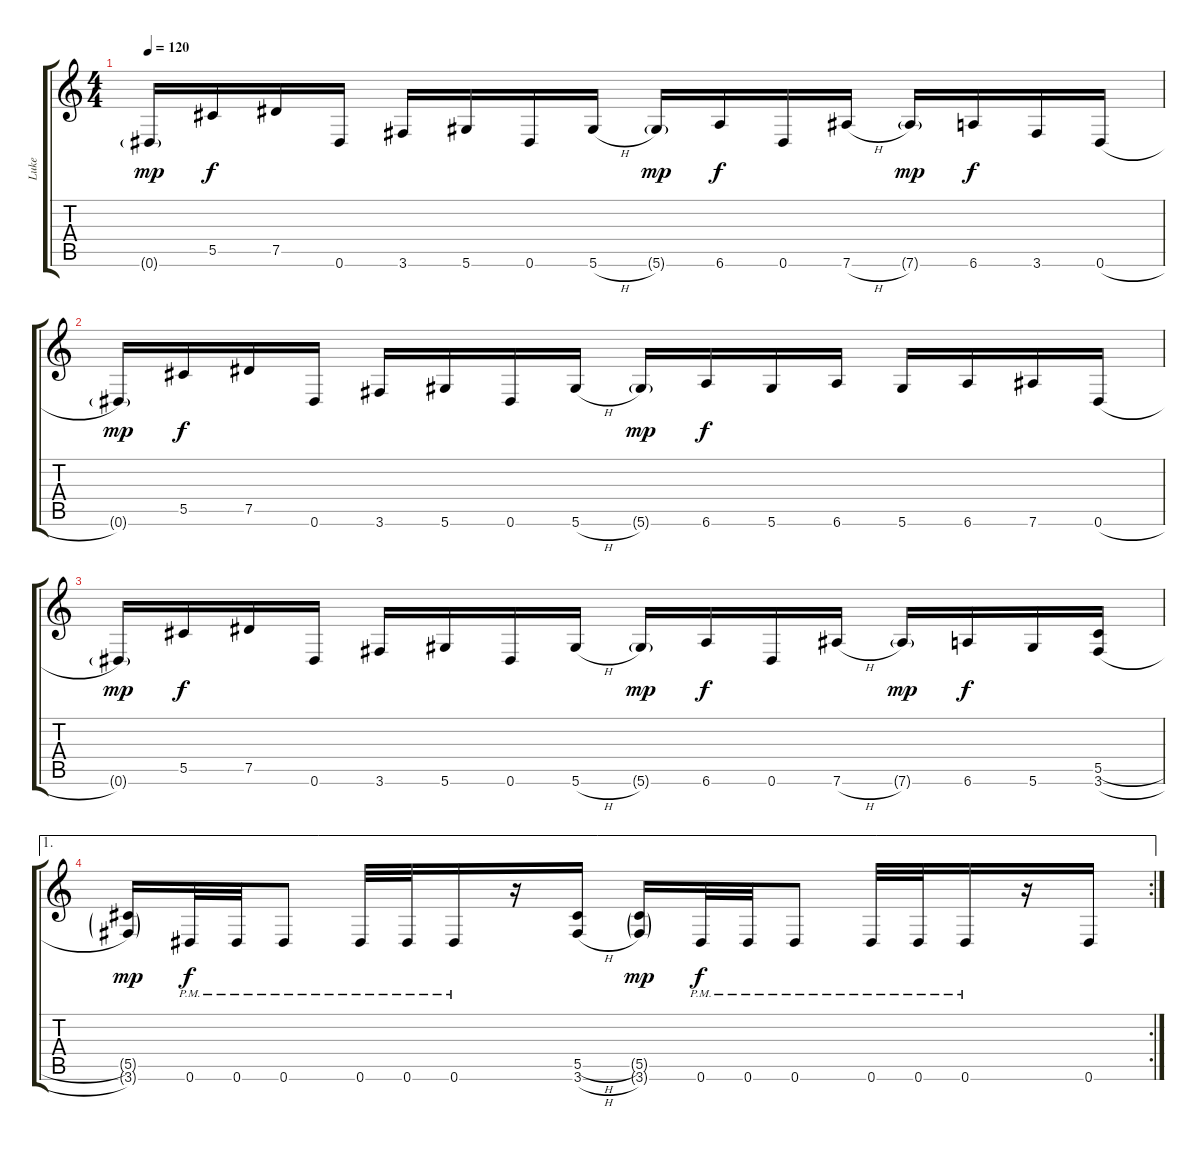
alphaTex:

\track ("Luke" "Luke") {instrument overdrivenguitar}
\staff {score tabs}
\tuning (Eb4 Bb3 Gb3 Db3 Ab2 Eb2) {hide}
\ts (4 4)
\tempo 120
\clef g2
\ks c
0.6{g}.16{dy mp} 5.5.16{dy f} 7.5.16 0.6.16 3.6.16 5.6.16 0.6.16 5.6{h}.16 5.6{g}.16{dy mp} 6.6.16{dy f} 0.6.16 7.6{h}.16 7.6{g}.16{dy mp} 6.6.16{dy f} 3.6.16 0.6{h}.16 |
0.6{g}.16{dy mp} 5.5.16{dy f} 7.5.16 0.6.16 3.6.16 5.6.16 0.6.16 5.6{h}.16 5.6{g}.16{dy mp} 6.6.16{dy f} 5.6.16 6.6.16 5.6.16 6.6.16 7.6.16 0.6{h}.16 |
0.6{g}.16{dy mp} 5.5.16{dy f} 7.5.16 0.6.16 3.6.16 5.6.16 0.6.16 5.6{h}.16 5.6{g}.16{dy mp} 6.6.16{dy f} 0.6.16 7.6{h}.16 7.6{g}.16{dy mp} 6.6.16{dy f} 5.6.16 (5.5{h} 3.6{h}).16 |
\ae 1
\rc 2
(5.5{g} 3.6{g}).16{dy mp} 0.6{pm}.32{dy f} 0.6{pm}.32 0.6{pm}.8 0.6{pm}.32 0.6{pm}.32 0.6{pm}.16 r.16 (5.5{h} 3.6{h}).16 (5.5{g} 3.6{g}).16{dy mp} 0.6{pm}.32{dy f} 0.6{pm}.32 0.6{pm}.8 0.6{pm}.32 0.6{pm}.32 0.6{pm}.16 r.16 0.6{h}.16
